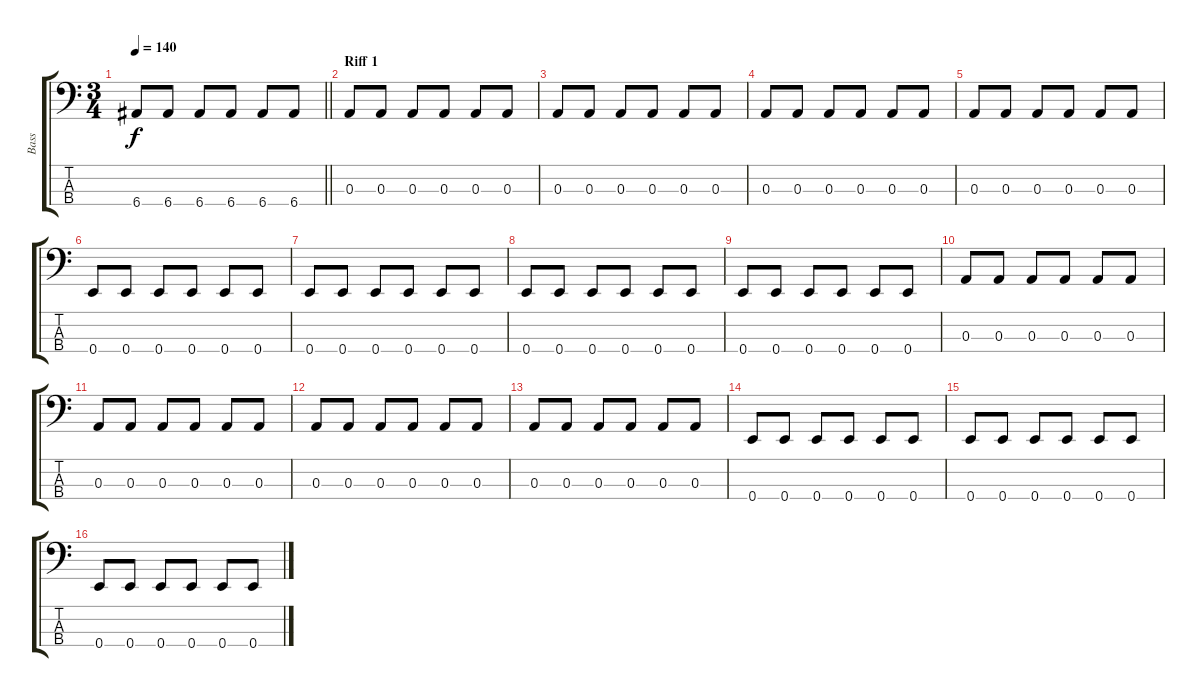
\track ("Bass" "Bass") {instrument electricbassfinger}
\staff {score tabs}
\tuning (G2 D2 A1 E1) {hide}
\ts (3 4)
\tempo 140
\clef f4
\barLineRight lightlight
\ks c
6.4.8{dy f} 6.4.8 6.4.8 6.4.8 6.4.8 6.4.8 |
\section ("" "Riff 1")
0.3.8 0.3.8 0.3.8 0.3.8 0.3.8 0.3.8 |
0.3.8 0.3.8 0.3.8 0.3.8 0.3.8 0.3.8 |
0.3.8 0.3.8 0.3.8 0.3.8 0.3.8 0.3.8 |
0.3.8 0.3.8 0.3.8 0.3.8 0.3.8 0.3.8 |
0.4.8 0.4.8 0.4.8 0.4.8 0.4.8 0.4.8 |
0.4.8 0.4.8 0.4.8 0.4.8 0.4.8 0.4.8 |
0.4.8 0.4.8 0.4.8 0.4.8 0.4.8 0.4.8 |
0.4.8 0.4.8 0.4.8 0.4.8 0.4.8 0.4.8 |
0.3.8 0.3.8 0.3.8 0.3.8 0.3.8 0.3.8 |
0.3.8 0.3.8 0.3.8 0.3.8 0.3.8 0.3.8 |
0.3.8 0.3.8 0.3.8 0.3.8 0.3.8 0.3.8 |
0.3.8 0.3.8 0.3.8 0.3.8 0.3.8 0.3.8 |
0.4.8 0.4.8 0.4.8 0.4.8 0.4.8 0.4.8 |
0.4.8 0.4.8 0.4.8 0.4.8 0.4.8 0.4.8 |
0.4.8 0.4.8 0.4.8 0.4.8 0.4.8 0.4.8
